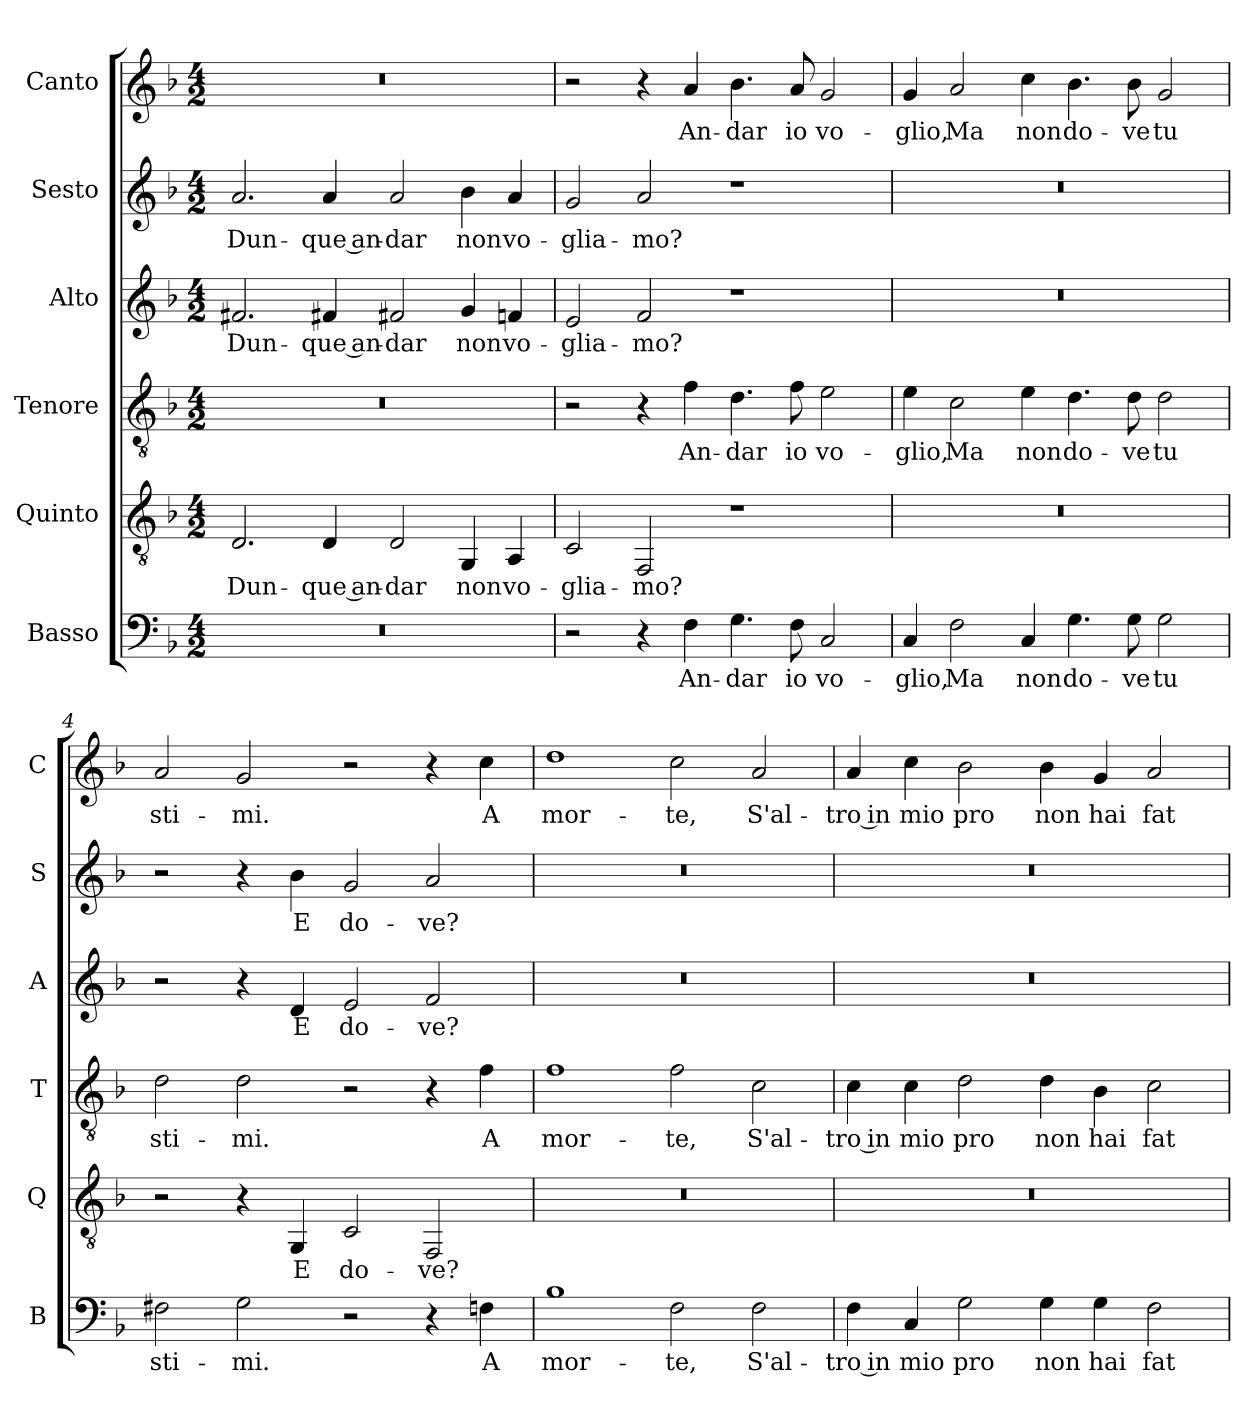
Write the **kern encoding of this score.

**kern	**text	**kern	**text	**kern	**text	**kern	**text	**kern	**text	**kern	**text
*part6	*part6	*part5	*part5	*part4	*part4	*part3	*part3	*part2	*part2	*part1	*part1
*staff6	*staff6	*staff5	*staff5	*staff4	*staff4	*staff3	*staff3	*staff2	*staff2	*staff1	*staff1
*I"Basso	*	*I"Quinto	*	*I"Tenore	*	*I"Alto	*	*I"Sesto	*	*I"Canto	*
*I'B	*	*I'Q	*	*I'T	*	*I'A	*	*I'S	*	*I'C	*
*clefF4	*	*clefGv2	*	*clefGv2	*	*clefG2	*	*clefG2	*	*clefG2	*
*k[b-]	*	*k[b-]	*	*k[b-]	*	*k[b-]	*	*k[b-]	*	*k[b-]	*
*d:	*	*d:	*	*d:	*	*d:	*	*d:	*	*d:	*
*M4/2	*	*M4/2	*	*M4/2	*	*M4/2	*	*M4/2	*	*M4/2	*
=1	=1	=1	=1	=1	=1	=1	=1	=1	=1	=1	=1
0r	.	2.D	Dun-	0r	.	2.f#X	Dun-	2.a	Dun-	0r	.
.	.	4D	-que an-	.	.	4f#X	-que an-	4a	-que an-	.	.
.	.	2D	-dar	.	.	2f#X	-dar	2a	-dar	.	.
.	.	4GG	non	.	.	4g	non	4b-	non	.	.
.	.	4AA	vo-	.	.	4fn	vo-	4a	vo-	.	.
=2	=2	=2	=2	=2	=2	=2	=2	=2	=2	=2	=2
2r	.	2C	-glia-	2r	.	2e	-glia-	2g	-glia-	2r	.
4r	.	2FF	-mo?	4r	.	2f	-mo?	2a	-mo?	4r	.
4F	An-	.	.	4f	An-	.	.	.	.	4a	An-
4.G	-dar	1r	.	4.d	-dar	1r	.	1r	.	4.b-	-dar
8F	io	.	.	8f	io	.	.	.	.	8a	io
2C	vo-	.	.	2e	vo-	.	.	.	.	2g	vo-
=3	=3	=3	=3	=3	=3	=3	=3	=3	=3	=3	=3
4C	-glio,	0r	.	4e	-glio,	0r	.	0r	.	4g	-glio,
2F	Ma	.	.	2c	Ma	.	.	.	.	2a	Ma
4C	non	.	.	4e	non	.	.	.	.	4cc	non
4.G	do-	.	.	4.d	do-	.	.	.	.	4.b-	do-
8G	-ve	.	.	8d	-ve	.	.	.	.	8b-	-ve
2G	tu	.	.	2d	tu	.	.	.	.	2g	tu
=4	=4	=4	=4	=4	=4	=4	=4	=4	=4	=4	=4
2F#X	sti-	2r	.	2d	sti-	2r	.	2r	.	2a	sti-
2G	-mi.	4r	.	2d	-mi.	4r	.	4r	.	2g	-mi.
.	.	4GG	E	.	.	4d	E	4b-	E	.	.
2r	.	2C	do-	2r	.	2e	do-	2g	do-	2r	.
4r	.	2FF	-ve?	4r	.	2f	-ve?	2a	-ve?	4r	.
4Fn	A	.	.	4f	A	.	.	.	.	4cc	A
=5	=5	=5	=5	=5	=5	=5	=5	=5	=5	=5	=5
1B-	mor-	0r	.	1f	mor-	0r	.	0r	.	1dd	mor-
2F	-te,	.	.	2f	-te,	.	.	.	.	2cc	-te,
2F	S'al-	.	.	2c	S'al-	.	.	.	.	2a	S'al-
=6	=6	=6	=6	=6	=6	=6	=6	=6	=6	=6	=6
4F	-tro in	0r	.	4c	-tro in	0r	.	0r	.	4a	-tro in
4C	mio	.	.	4c	mio	.	.	.	.	4cc	mio
2G	pro	.	.	2d	pro	.	.	.	.	2b-	pro
4G	non	.	.	4d	non	.	.	.	.	4b-	non
4G	hai	.	.	4B-	hai	.	.	.	.	4g	hai
2F	fat-	.	.	2c	fat-	.	.	.	.	2a	fat-
=	=	=	=	=	=	=	=	=	=	=	=
*-	*-	*-	*-	*-	*-	*-	*-	*-	*-	*-	*-
